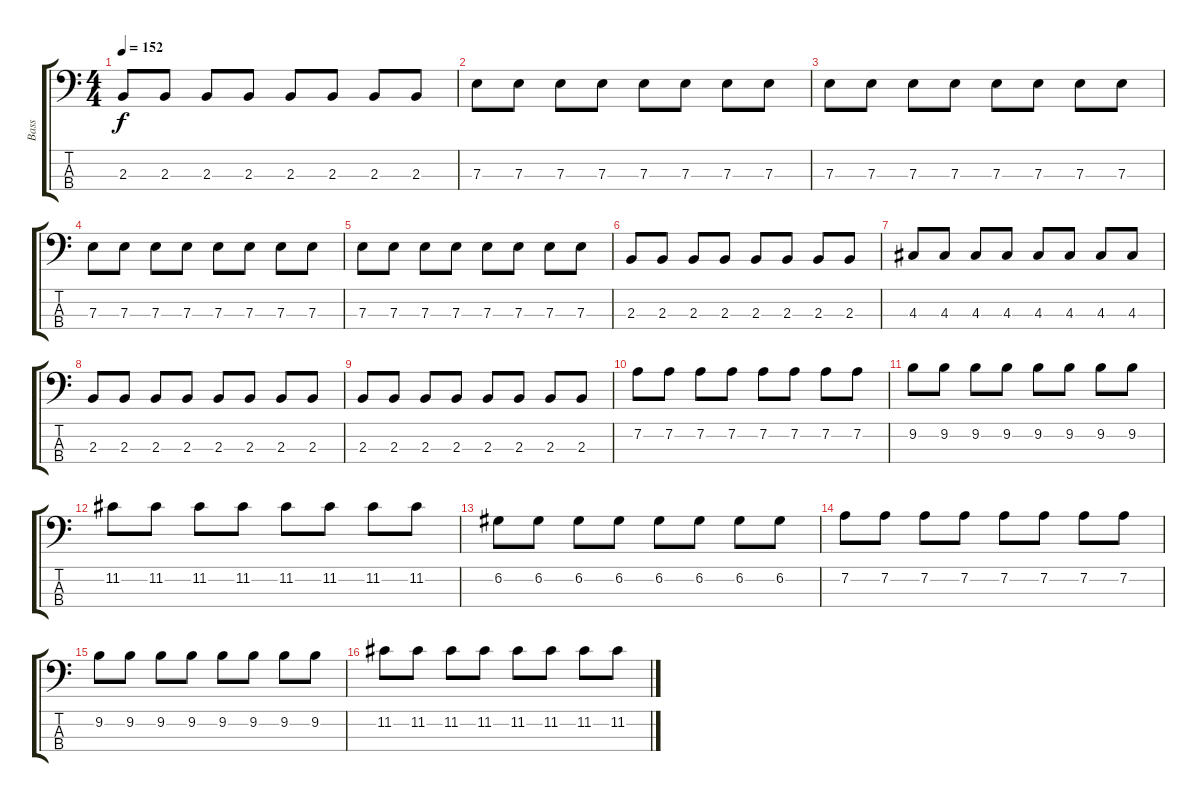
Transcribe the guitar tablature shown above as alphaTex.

\track ("Bass" "Bass") {instrument electricbassfinger}
\staff {score tabs}
\tuning (G2 D2 A1 E1) {hide}
\ts (4 4)
\tempo 152
\clef f4
\ks c
2.3.8{dy f} 2.3.8 2.3.8 2.3.8 2.3.8 2.3.8 2.3.8 2.3.8 |
7.3.8 7.3.8 7.3.8 7.3.8 7.3.8 7.3.8 7.3.8 7.3.8 |
7.3.8 7.3.8 7.3.8 7.3.8 7.3.8 7.3.8 7.3.8 7.3.8 |
7.3.8 7.3.8 7.3.8 7.3.8 7.3.8 7.3.8 7.3.8 7.3.8 |
7.3.8 7.3.8 7.3.8 7.3.8 7.3.8 7.3.8 7.3.8 7.3.8 |
2.3.8 2.3.8 2.3.8 2.3.8 2.3.8 2.3.8 2.3.8 2.3.8 |
4.3.8 4.3.8 4.3.8 4.3.8 4.3.8 4.3.8 4.3.8 4.3.8 |
2.3.8 2.3.8 2.3.8 2.3.8 2.3.8 2.3.8 2.3.8 2.3.8 |
2.3.8 2.3.8 2.3.8 2.3.8 2.3.8 2.3.8 2.3.8 2.3.8 |
7.2.8 7.2.8 7.2.8 7.2.8 7.2.8 7.2.8 7.2.8 7.2.8 |
9.2.8 9.2.8 9.2.8 9.2.8 9.2.8 9.2.8 9.2.8 9.2.8 |
11.2.8 11.2.8 11.2.8 11.2.8 11.2.8 11.2.8 11.2.8 11.2.8 |
6.2.8 6.2.8 6.2.8 6.2.8 6.2.8 6.2.8 6.2.8 6.2.8 |
7.2.8 7.2.8 7.2.8 7.2.8 7.2.8 7.2.8 7.2.8 7.2.8 |
9.2.8 9.2.8 9.2.8 9.2.8 9.2.8 9.2.8 9.2.8 9.2.8 |
11.2.8 11.2.8 11.2.8 11.2.8 11.2.8 11.2.8 11.2.8 11.2.8
